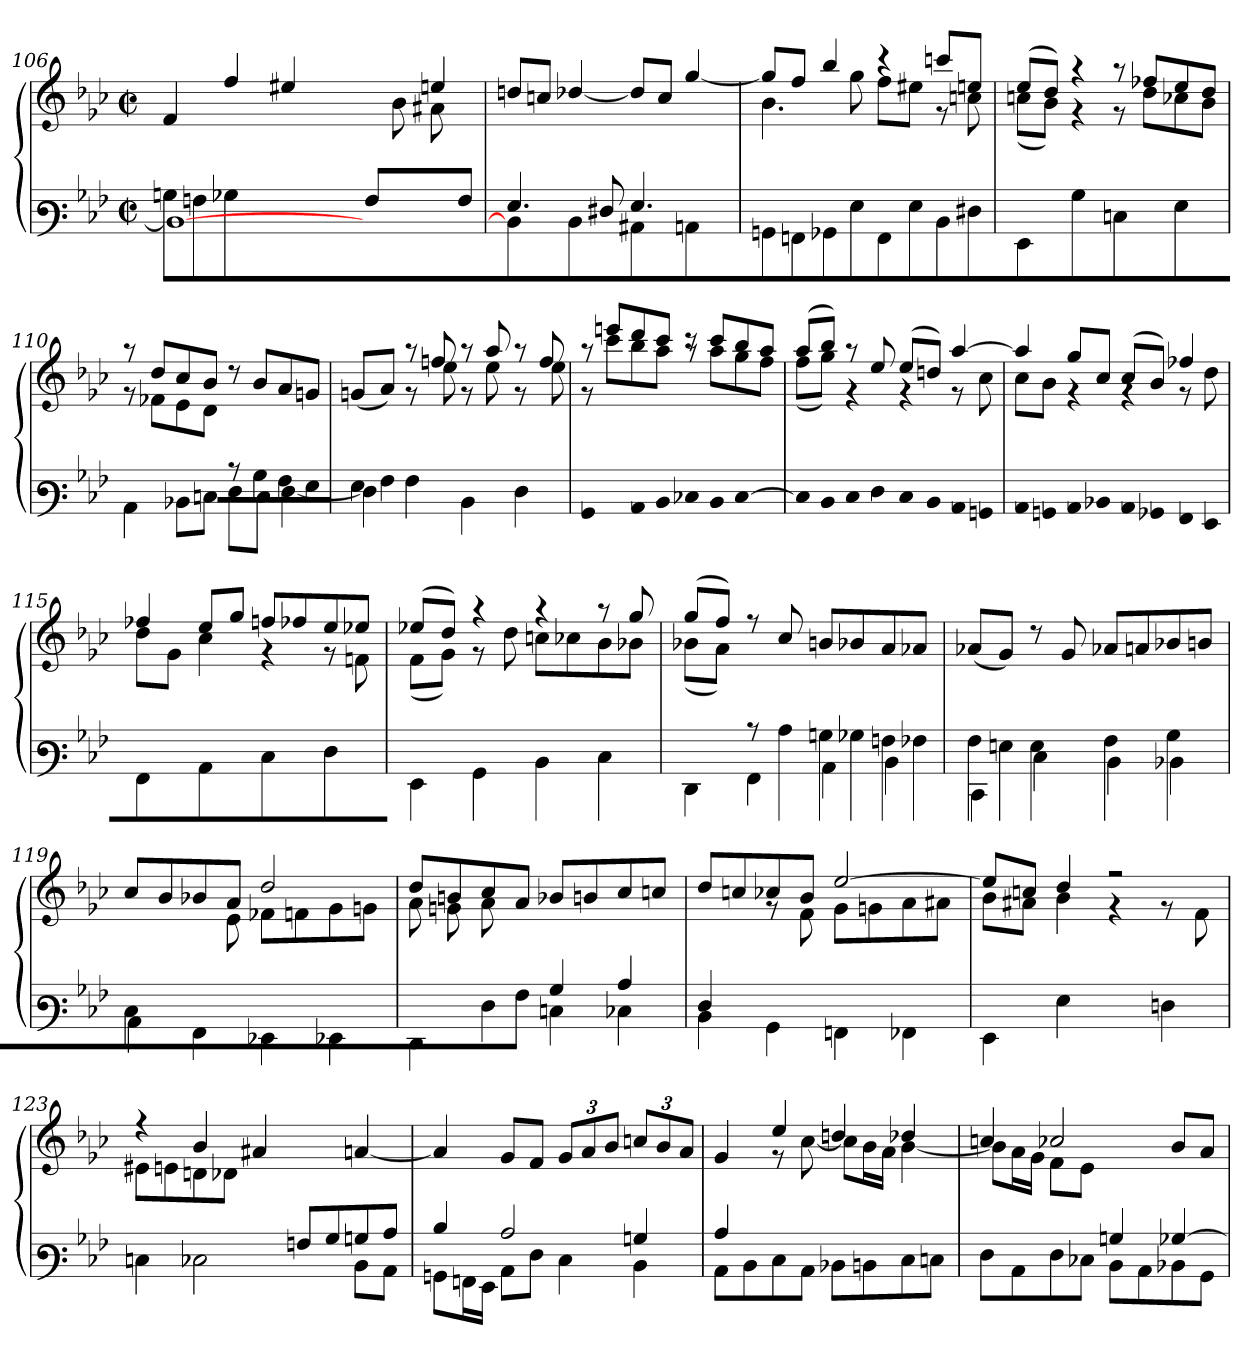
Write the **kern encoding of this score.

**kern	**kern
*part1	*part1
*staff2	*staff1
*clefF3	*clefG3
*k[b-e-a-]	*k[b-e-a-]
*M2/2	*M2/2
*met(c|)	*met(c|)
=106	=106
*^	*^
*	*^	*	*
1ryy	8Bn/L	1D_<	4d/	4.ryy
.	8An/	.	.	.
.	8B-X/	.	4dd/	.
.	1ryy	.	.	8g\J
.	.	.	4cc#X/	2.ryy
.	.	.	4.ryy	.
8A/L	.	2ryy	.	.
4ryy	.	.	8g\	.
.	.	.	8f#X\	4ccn/
8A/J	8ryy	.	8ryy	.
*	*v	*v	*	*
*	*	*v	*v
=107	=107	=107
4.G/	4D\]	8bn/L
.	.	8an/J
.	4D\	[>4b-X/
8F#X/	.	.
4.G/	4C#X\	8b-/L]
.	.	8a/J
.	4Cn\	[>4ee-/
8ryy	.	.
*v	*v	*
=108	=108
*	*^
8BBn\L	8ee-/L]	4.g\
8AAn\	8dd/J	.
8BB-X\	4gg/	.
8G\J	.	8ee-\
8AA\L	4raa	8dd\L
8G\	.	8cc#X\J
8D\	8aan/L	8re
8F#X\J	8ccn/J	8an\
=109	=109	=109
4GG/	(>8cc/L	(<8an\L
.	8b-/J)	8g\J)
4B-\	4rff	4re
4En\	8rff	8re
.	8dd-X/L	8b-\L
4G\	8cc/	8a-X\
.	8b-/J	8g\J
!!LO:LB:g=z	!!
=110	=110	=110
*^	*	*
2ryy	4C\	8rff	8re
.	.	8b-/L	8d-X\L
.	8D-\L	8a-/	8c\
.	8En\J	8g/J	8B-\J
8rc	8F\L	8rb	2ryy
8B-/L	8E\J	8g/L	.
8A-/	[<4F\	8f/	.
8G/J	.	8en/J	.
=111	=111	=111	=111
8G/L	4F\]	4ryy	(>8en/L
8A-/J	.	.	8f/J)
2.ryy	4A-\	8rff	8r
.	.	8ddn/	8cc\
.	4D\	8rff	8r
.	.	8ff/	8cc\
.	4F\	8rff	8r
.	.	8dd/	8cc\
*v	*v	*	*
=112	=112	=112
4BB-/	8rff	8r
.	8cccn/L	8aa-\L
8C\L	8bb-/	8gg\
8D\J	8aa-/J	8ff\J
8E-X\L	8r	8rff
8D\J	8ff\L	8aa-/L
[<4E-\	8ee-\	8gg/
.	8dd\J	8ff/J
=113	=113	=113
8E-\L]	(>8ff/L	(<8dd\L
8D\	8gg/J)	8ee-\J)
8E-\	8rff	4re
8F\J	8cc/	.
8E-\L	(>8cc/L	4re
8D\	8bn/J)	.
8C\	[>4ff/	8re
8BBn\J	.	8a-\
=114	=114	=114
8C\L	4ff/]	8a-\L
8BBn\	.	8g\J
8C\	8ee-/L	4rd
8D-X\J	8a-/J	.
8C\L	(>8a-/L	4rd
8BB-X\	8g/J)	.
8AA-\	4dd-X/	8re
8GG\J	.	8b-\
!!LO:LB:g=z	!!
=115	=115	=115
4AA-/	4dd-X/	8b-\L
.	.	8e-\J
4C/	8cc/L	4a-\
.	8ee-/J	.
4E-\	8ddn/L	4re
.	8dd-X/	.
4F\	8cc/	8re
.	8cc-X/J	8dn\
=116	=116	=116
4GG/	(>8cc-X/L	(<8d\L
.	8b-/J)	8e-\J)
4BB-/	4rff	8re
.	.	8b-\
4D\	4rff	8an\L
.	.	8a-X\
4E-\	8rff	8g\
.	8ee-/	8g-X\J
=117	=117	=117
*^	*	*
4ryy	4FF\	(>8ee-/L	(<8g-X\L
.	.	8dd/J)	8f\J)
8rc	4AA-\	8rdd	2.ryy
8c/	.	8a-/	.
8Bn/L	4C\	8gn/L	.
8B-X/	.	8g-X/	.
8An/	4D\	8f/	.
8A-X/J	.	8f-X/J	.
*	*	*v	*v
=118	=118	=118
8A-/L	4EE-\	(>8f-X/L
8Gn/J	.	8e-/J)
4G/	4E-\	8ra
.	.	8e-/
4A-/	4D\	8f-X/L
.	.	8fn/
4B-/	4D-X\	8g-X/
.	.	8gn/J
=119	=119	=119
*	*	*^
4E-/	4C\	8a-/L	4.ryy
.	.	8g/	.
2.ryy	4AA-\	8g-X/	.
.	.	8f/J	8c\
.	4GG-\	2b-/	8d-X\L
.	.	.	8dn\
.	4GG-X\	.	8e-\
.	.	.	8en\J
!!LO:LB:g=z	!!
=120	=120	=120	=120
4.ryy	4FF\	8b-/L	8f\L
.	.	8gn/	8en\
.	4F\	8a-/	8f\
8A-/J	.	8f/J	2ryy
4B-/	4En\	8g-X/L	.
.	.	8gn/	.
4c/	4E-X\	8a-/	.
.	.	8an/J	8ryy
=121	=121	=121	=121
4F/	4D\	8b-/L	4ryy
.	.	8an/	.
2.ryy	4BB-\	8a-X/	8rd
.	.	8g/J	8d\
.	4AAn\	[>2cc/	8e-\L
.	.	.	8en\
.	4AA-X\	.	8f\
.	.	.	8f#X\J
*v	*v	*	*
=122	=122	=122
4GG\	8cc/L]	8g\L
.	8an/J	8f#X\J
4G\	4b-/	4g\
4ryy	2ree	4re
4Fn\	.	8re
.	.	8d\
=123	=123	=123
*^	*	*
4En\	1ryy	4rdd	8c#X\L
.	.	.	8cn\
2E-X\	.	4g/	8Bn\
.	.	.	8B-X\J
.	.	4f#X/	2.ryy
8An/L	.	4ryy	.
8B-/	.	.	.
8Bn/	8D\L	[>4fn/	.
8c/J	8C\J	.	.
*	*	*v	*v
=124	=124	=124
4d/	8BBn\L	4f/]
.	16AAn\K	.
.	16GG\Jk	.
2c/	8C\L	8e-/L
.	8F\J	8d/J
.	4E-\	12e-/L
.	.	12f/
.	.	12g/J
4Bn/	4D\	12a/L
.	.	12g/
.	.	12f/J
!!LO:LB:g=z
=125	=125	=125
*	*	*^
4c/	8C\L	4e-/	4ryy
.	8D\	.	.
2.ryy	8E-\	4cc/	8re
.	8C\J	.	[<8a-\
.	8D-X\L	4bn/	8a-\L]
.	8Dn\	.	16g\L
.	.	.	16f\JJ
.	8E-\	4b-X/	[<4g\
.	8En\J	.	.
=126	=126	=126	=126
2ryy	8F\L	4an/	8g\L]
.	8C\	.	16f\L
.	.	.	16e-\JJ
.	8F\	2a-X/	8d\L
.	8E-X\J	.	8c\J
4Bn/	8D\L	.	2ryy
.	8C\	.	.
[>4B-X/	8D-X\	8g/L	.
.	8BB-\J	8f/J	.
*v	*v	*	*
*	*v	*v
=	=
*-	*-
